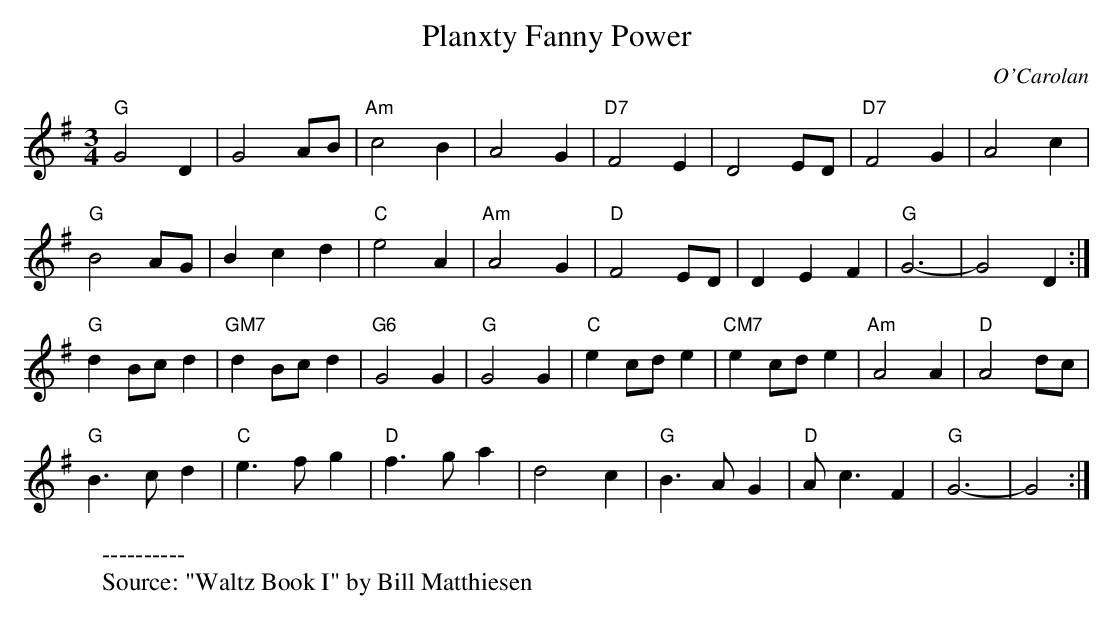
X:1
T:Planxty Fanny Power
M:3/4
L:1/8
C:O'Carolan
K:G
"G"G4D2|G4AB|"Am"c4B2|A4G2|\
"D7"F4E2|D4ED|"D7"F4G2|A4c2|
"G"B4AG|B2c2d2|"C"e4A2|"Am"A4G2|\
"D"F4ED|D2E2F2|"G"G6-|G4D2:|
"G"d2Bcd2|"GM7"d2Bcd2|"G6"G4G2|"G"G4G2|\
"C"e2cde2|"CM7"e2cde2|"Am"A4A2|"D"A4dc|
"G"B3cd2|"C"e3fg2|"D"f3ga2|d4c2|\
"G"B3AG2|"D"Ac3F2|"G"G6-|G4:|
W:----------
W: Source: "Waltz Book I" by Bill Matthiesen
